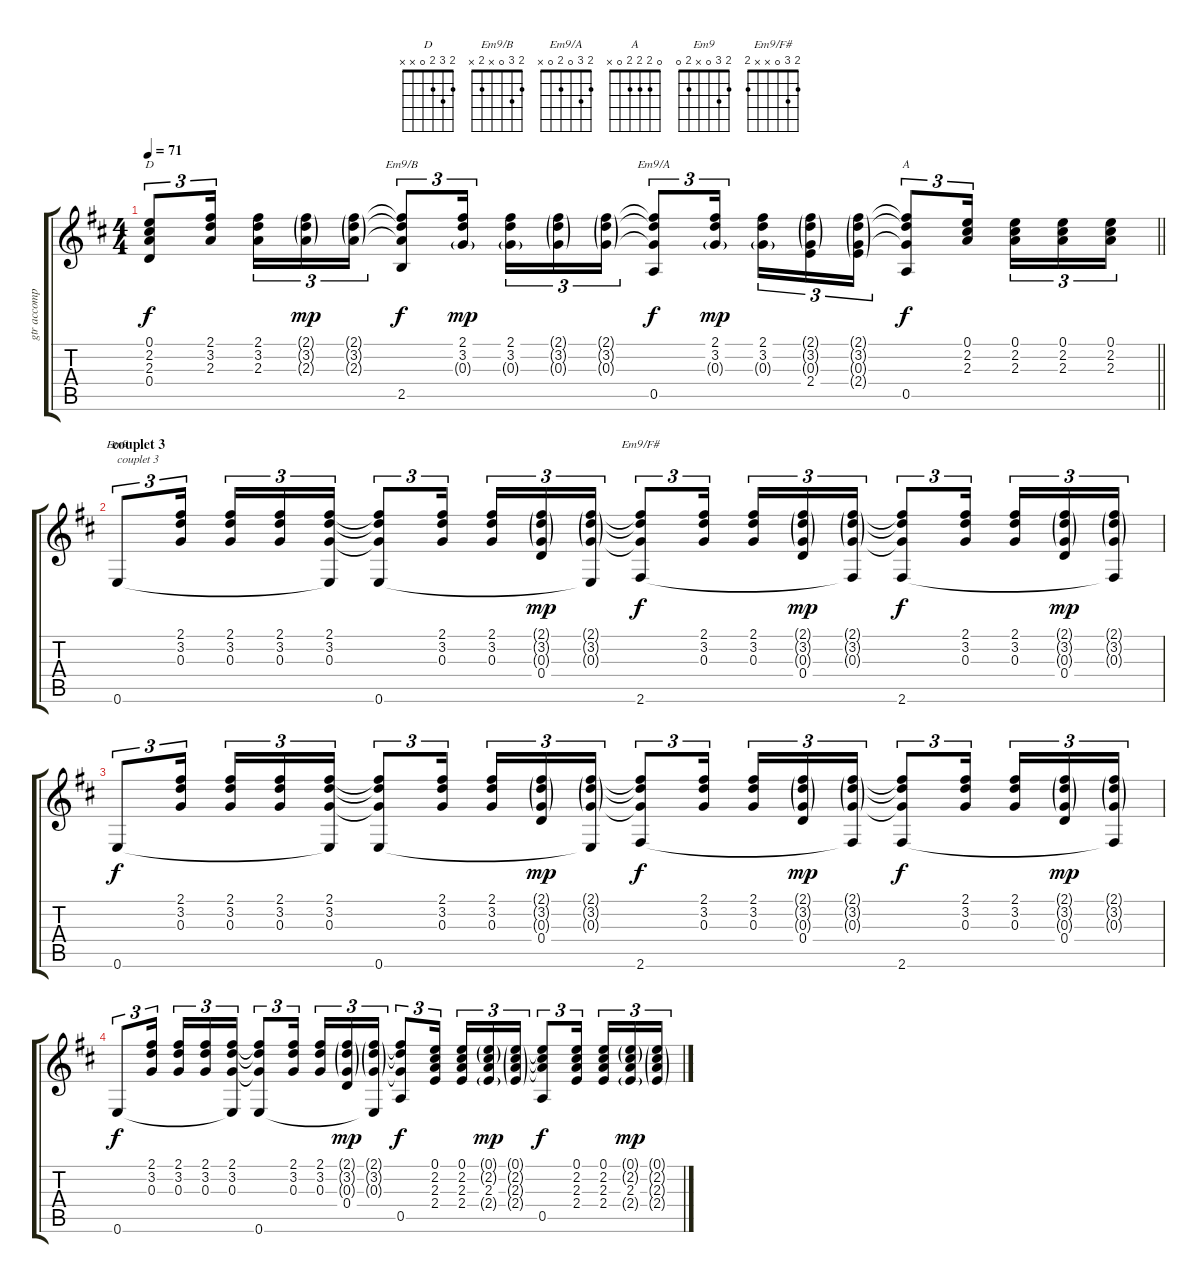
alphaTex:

\track ("gtr accompagnement" "gtr accomp") {instrument acousticguitarnylon}
\staff {score tabs}
\tuning (E4 B3 G3 D3 A2 E2) {hide}
\chord ("D" 2 3 2 0 x x)
\chord ("Em9/B" 2 3 0 x 2 x)
\chord ("Em9/A" 2 3 0 2 0 x)
\chord ("A" 0 2 2 2 0 x)
\chord ("Em9" 2 3 0 x 2 0)
\chord ("Em9/F#" 2 3 0 x x 2)
\ts (4 4)
\tempo 71
\clef g2
\barLineRight lightlight
\ks d
(0.1{t} 2.2{t} 2.3{t} 0.4).8{tu (3 2) ch "D" dy f} (2.1 3.2 2.3).16{tu (3 2)} (2.1 3.2 2.3).16{tu (3 2)} (2.1{g} 3.2{g} 2.3{g}).16{tu (3 2) dy mp} (2.1{g} 3.2{g} 2.3{g}).16{tu (3 2)} (2.1{t} 3.2{t} 2.3{t} 2.5).8{tu (3 2) ch "Em9/B" dy f} (2.1 3.2 0.3{g}).16{tu (3 2) dy mp} (2.1 3.2 0.3{g}).16{tu (3 2)} (2.1{g} 3.2{g} 0.3{g}).16{tu (3 2)} (2.1{g} 3.2{g} 0.3{g}).16{tu (3 2)} (2.1{t} 3.2{t} 0.3{t} 0.5).8{tu (3 2) ch "Em9/A" dy f} (2.1 3.2 0.3{g}).16{tu (3 2) dy mp} (2.1 3.2 0.3{g}).16{tu (3 2)} (2.1{g} 3.2{g} 0.3{g} 2.4).16{tu (3 2)} (2.1{g} 3.2{g} 0.3{g} 2.4{g}).16{tu (3 2)} (2.1{t} 3.2{t} 0.3{t} 0.5).8{tu (3 2) ch "A" dy f} (0.1 2.2 2.3).16{tu (3 2)} (0.1 2.2 2.3).16{tu (3 2)} (0.1 2.2 2.3).16{tu (3 2)} (0.1 2.2 2.3).16{tu (3 2)} |
\section ("" "couplet 3")
0.6.8{tu (3 2) ch "Em9" txt "couplet 3"} (2.1 3.2 0.3).16{tu (3 2)} (2.1 3.2 0.3).16{tu (3 2)} (2.1 3.2 0.3).16{tu (3 2)} (2.1 3.2 0.3 0.6{t}).16{tu (3 2)} (2.1{t} 3.2{t} 0.3{t} 0.6).8{tu (3 2)} (2.1 3.2 0.3).16{tu (3 2)} (2.1 3.2 0.3).16{tu (3 2)} (2.1{g} 3.2{g} 0.3{g} 0.4).16{tu (3 2) dy mp} (2.1{g} 3.2{g} 0.3{g} 0.6{t}).16{tu (3 2)} (2.1{t} 3.2{t} 0.3{t} 2.6).8{tu (3 2) ch "Em9/F#" dy f} (2.1 3.2 0.3).16{tu (3 2)} (2.1 3.2 0.3).16{tu (3 2)} (2.1{g} 3.2{g} 0.3{g} 0.4).16{tu (3 2) dy mp} (2.1{g} 3.2{g} 0.3{g} 2.6{t}).16{tu (3 2)} (2.1{t} 3.2{t} 0.3{t} 2.6).8{tu (3 2) dy f} (2.1 3.2 0.3).16{tu (3 2)} (2.1 3.2 0.3).16{tu (3 2)} (2.1{g} 3.2{g} 0.3{g} 0.4).16{tu (3 2) dy mp} (2.1{g} 3.2{g} 0.3{g} 2.6{t}).16{tu (3 2)} |
0.6.8{tu (3 2) dy f} (2.1 3.2 0.3).16{tu (3 2)} (2.1 3.2 0.3).16{tu (3 2)} (2.1 3.2 0.3).16{tu (3 2)} (2.1 3.2 0.3 0.6{t}).16{tu (3 2)} (2.1{t} 3.2{t} 0.3{t} 0.6).8{tu (3 2)} (2.1 3.2 0.3).16{tu (3 2)} (2.1 3.2 0.3).16{tu (3 2)} (2.1{g} 3.2{g} 0.3{g} 0.4).16{tu (3 2) dy mp} (2.1{g} 3.2{g} 0.3{g} 0.6{t}).16{tu (3 2)} (2.1{t} 3.2{t} 0.3{t} 2.6).8{tu (3 2) dy f} (2.1 3.2 0.3).16{tu (3 2)} (2.1 3.2 0.3).16{tu (3 2)} (2.1{g} 3.2{g} 0.3{g} 0.4).16{tu (3 2) dy mp} (2.1{g} 3.2{g} 0.3{g} 2.6{t}).16{tu (3 2)} (2.1{t} 3.2{t} 0.3{t} 2.6).8{tu (3 2) dy f} (2.1 3.2 0.3).16{tu (3 2)} (2.1 3.2 0.3).16{tu (3 2)} (2.1{g} 3.2{g} 0.3{g} 0.4).16{tu (3 2) dy mp} (2.1{g} 3.2{g} 0.3{g} 2.6{t}).16{tu (3 2)} |
0.6.8{tu (3 2) dy f} (2.1 3.2 0.3).16{tu (3 2)} (2.1 3.2 0.3).16{tu (3 2)} (2.1 3.2 0.3).16{tu (3 2)} (2.1 3.2 0.3 0.6{t}).16{tu (3 2)} (2.1{t} 3.2{t} 0.3{t} 0.6).8{tu (3 2)} (2.1 3.2 0.3).16{tu (3 2)} (2.1 3.2 0.3).16{tu (3 2)} (2.1{g} 3.2{g} 0.3{g} 0.4).16{tu (3 2) dy mp} (2.1{g} 3.2{g} 0.3{g} 0.6{t}).16{tu (3 2)} (2.1{t} 3.2{t} 0.3{t} 0.5).8{tu (3 2) dy f} (0.1 2.2 2.3 2.4).16{tu (3 2)} (0.1 2.2 2.3 2.4).16{tu (3 2)} (0.1{g} 2.2{g} 2.3 2.4{g}).16{tu (3 2) dy mp} (0.1{g} 2.2{g} 2.3{g} 2.4{g}).16{tu (3 2)} (0.1{t} 2.2{t} 2.3{t} 0.5).8{tu (3 2) dy f} (0.1 2.2 2.3 2.4).16{tu (3 2)} (0.1 2.2 2.3 2.4).16{tu (3 2)} (0.1{g} 2.2{g} 2.3 2.4{g}).16{tu (3 2) dy mp} (0.1{g} 2.2{g} 2.3{g} 2.4{g}).16{tu (3 2)}
